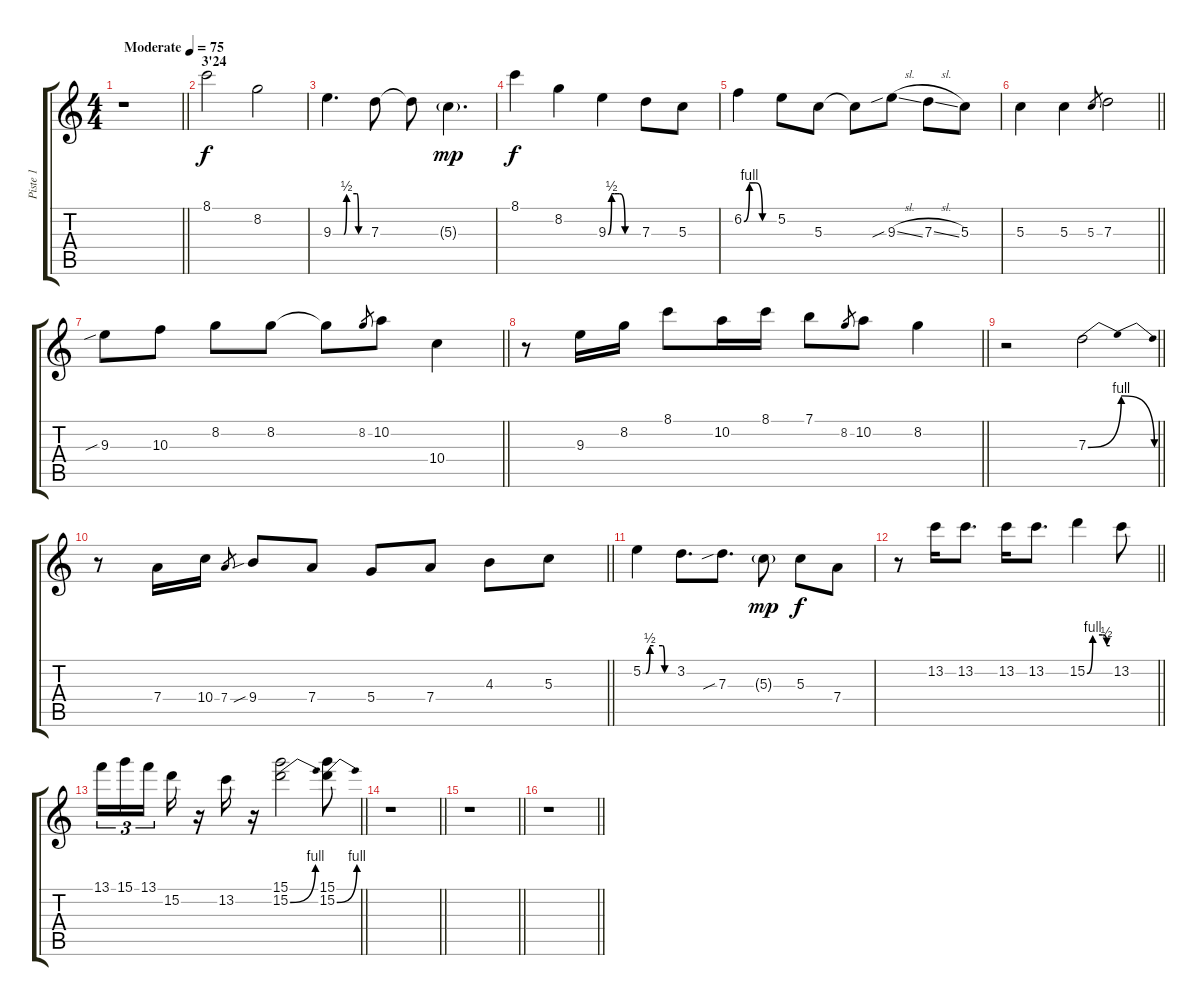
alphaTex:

\track ("Piste 1" "Piste 1") {instrument acousticguitarsteel}
\staff {score tabs}
\tuning (E4 B3 G3 D3 A2 E2) {hide}
\ts (4 4)
\tempo (75 "Moderate")
\clef g2
\barLineRight lightlight
\ks c
r.1{dy f instrument acousticguitarsteel} |
\section ("" "3'24")
8.1.2 8.2.2 |
9.3{be (custom 0 0 19 0 24 2 42 2 45 0 60 0)}.4{d} 7.3.8 7.3{t}.8 5.3{g}.4{d dy mp} |
8.1.4{dy f} 8.2.4 9.3{be (custom 0 0 7 2 13 2 18 2 23 2 34 0 50 0 60 0)}.4 7.3.8 5.3.8 |
6.2{be (custom 0 0 11 4 24 4 37 0 60 0)}.4 5.2.8 5.3.8 5.3{t}.8 9.3{sib sl}.8 7.3{sl}.8 5.3.8 |
\barLineRight lightlight
5.3.4 5.3.4 5.3.8{gr} 7.3.2 |
\barLineRight lightlight
9.3{sib}.8 10.3.8 8.2.8 8.2.8 8.2{t}.8 8.2.8{gr} 10.2.8 10.4.4 |
\barLineRight lightlight
r.8 9.3.16 8.2.16 8.1.8 10.2.16 8.1.16 7.1.8 8.2.8{gr} 10.2.8 8.2.4 |
\barLineRight lightlight
r.2 7.3{be (bendrelease 0 0 15 4 35 4 60 0)}.2 |
\barLineRight lightlight
r.8 7.4.16 10.4.16 7.4.8{gr} 9.4{sib}.8 7.4.8 5.4.8 7.4.8 4.3.8 5.3.8 |
5.2{be (custom 0 0 6 0 14 2 21 2 39 2 43 0 60 0)}.4 3.2.8{d} 7.3{sib}.8{d} 5.3{g}.8{dy mp} 5.3.8{dy f} 7.4.8 |
\barLineRight lightlight
r.8 13.2.16 13.2.8{d} 13.2.16 13.2.8{d} 15.2{be (custom 0 0 15 4 41 4 52 2 60 2)}.4 13.2.8 |
\barLineRight lightlight
13.1.16{tu (3 2)} 15.1.16{tu (3 2)} 13.1.16{tu (3 2) beam splitsecondary} 15.2.16 r.16 13.2.16 r.16 (15.1 15.2{be (bend 0 0 60 4)}).2 (15.1 15.2{be (bend 0 0 60 4)}).8 |
\barLineRight lightlight
r.1 |
\barLineRight lightlight
r.1 |
\barLineRight lightlight
r.1
